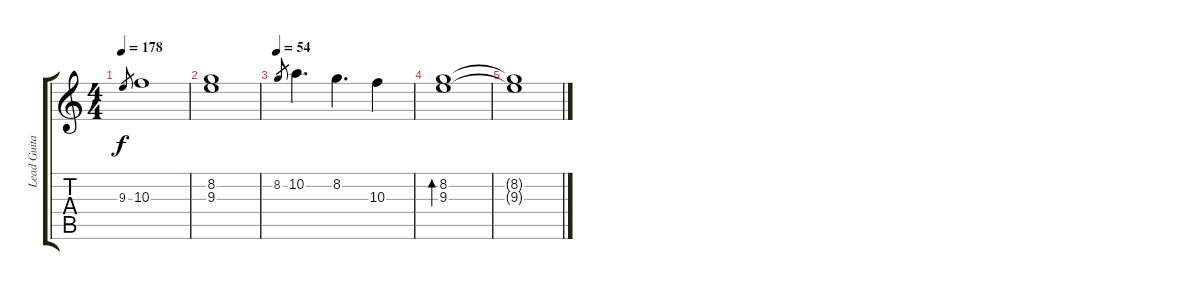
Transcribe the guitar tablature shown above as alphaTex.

\track ("Lead Guitar II" "Lead Guita") {instrument overdrivenguitar}
\staff {score tabs}
\tuning (E4 B3 G3 D3 A2 E2) {hide}
\ts (4 4)
\tempo 178
\clef g2
\ks c
9.3.8{gr dy f} 10.3.1 |
(8.2 9.3).1 |
\tempo 54
8.2.8{gr} 10.2.4{d} 8.2.4{d} 10.3.4 |
(8.2 9.3).1{bd 120} |
(8.2{t} 9.3{t}).1
